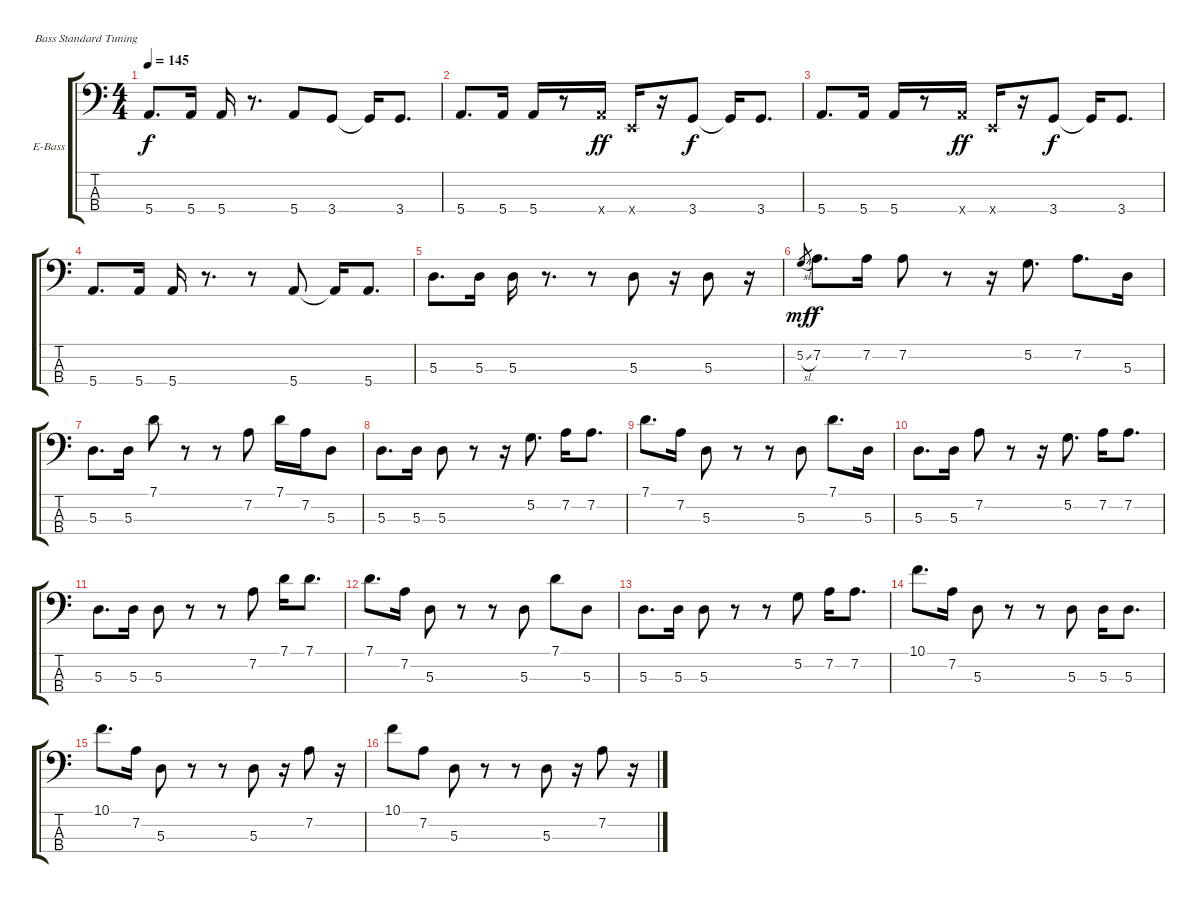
\bracketExtendMode groupsimilarinstruments
\firstSystemTrackNameOrientation horizontal
\otherSystemsTrackNameOrientation horizontal
\track ("Bass" "E-Bass") {instrument electricbassfinger}
\staff {score tabs}
\tuning (G2 D2 A1 E1)
\ts (4 4)
\tempo 145
\clef f4
\ks c
5.4.8{d dy f} 5.4.16 5.4.16 r.8{d} 5.4.8 3.4.8 3.4{t}.16 3.4.8{d} |
5.4.8{d} 5.4.16 5.4.16 r.8 5.4{x}.16{dy ff} 0.4{x}.16 r.16 3.4.8{dy f} 3.4{t}.16 3.4.8{d} |
5.4.8{d} 5.4.16 5.4.16 r.8 5.4{x}.16{dy ff} 0.4{x}.16 r.16 3.4.8{dy f} 3.4{t}.16 3.4.8{d} |
5.4.8{d} 5.4.16 5.4.16 r.8{d} r.8 5.4.8 5.4{t}.16 5.4.8{d} |
5.3.8{d} 5.3.16 5.3.16 r.8{d} r.8 5.3.8 r.16 5.3.8 r.16 |
5.2{sl}.8{gr dy mf} 7.2.8{d dy f} 7.2.16 7.2.8 r.8 r.16 5.2.8{d} 7.2.8{d} 5.3.16 |
5.3.8{d} 5.3.16 7.1.8 r.8 r.8 7.2.8 7.1.16 7.2.16 5.3.8 |
5.3.8{d} 5.3.16 5.3.8 r.8 r.16 5.2.8{d} 7.2.16 7.2.8{d} |
7.1.8{d} 7.2.16 5.3.8 r.8 r.8 5.3.8 7.1.8{d} 5.3.16 |
5.3.8{d} 5.3.16 7.2.8 r.8 r.16 5.2.8{d} 7.2.16 7.2.8{d} |
5.3.8{d} 5.3.16 5.3.8 r.8 r.8 7.2.8 7.1.16 7.1.8{d} |
7.1.8{d} 7.2.16 5.3.8 r.8 r.8 5.3.8 7.1.8 5.3.8 |
5.3.8{d} 5.3.16 5.3.8 r.8 r.8 5.2.8 7.2.16 7.2.8{d} |
10.1.8{d} 7.2.16 5.3.8 r.8 r.8 5.3.8 5.3.16 5.3.8{d} |
10.1.8{d} 7.2.16 5.3.8 r.8 r.8 5.3.8 r.16 7.2.8 r.16 |
10.1.8 7.2.8 5.3.8 r.8 r.8 5.3.8 r.16 7.2.8 r.16
